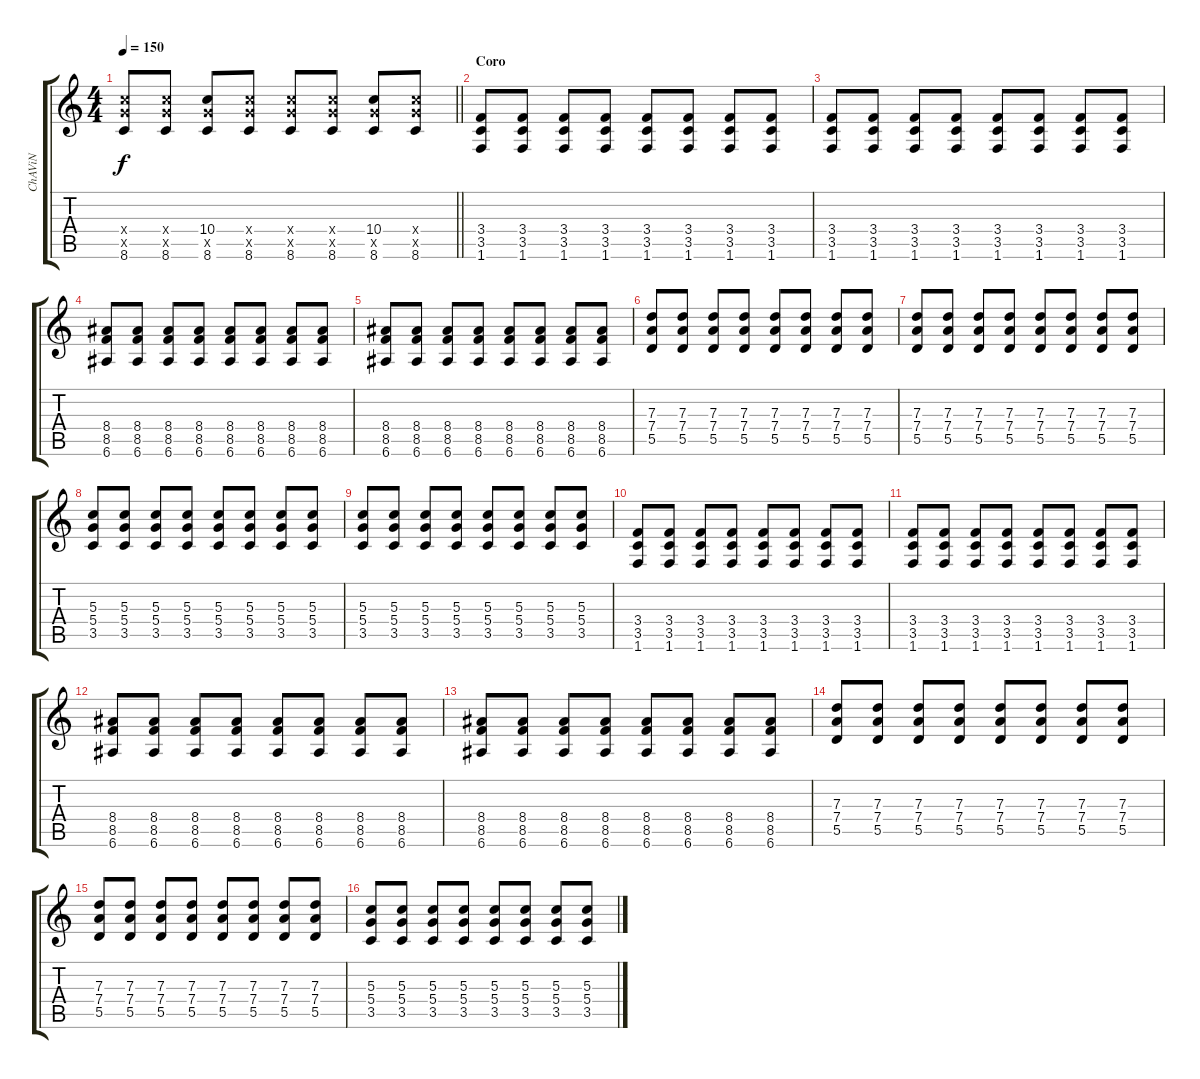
\track ("ChAViN" "ChAViN") {instrument distortionguitar}
\staff {score tabs}
\tuning (E4 B3 G3 D3 A2 E2) {hide}
\ts (4 4)
\tempo 150
\clef g2
\barLineRight lightlight
\ks c
(10.4{x} 10.5{x} 8.6).8{dy f} (10.4{x} 10.5{x} 8.6).8 (10.4 10.5{x} 8.6).8 (10.4{x} 10.5{x} 8.6).8 (10.4{x} 10.5{x} 8.6).8 (10.4{x} 10.5{x} 8.6).8 (10.4 10.5{x} 8.6).8 (10.4{x} 10.5{x} 8.6).8 |
\section ("" "Coro")
(3.4 3.5 1.6).8 (3.4 3.5 1.6).8 (3.4 3.5 1.6).8 (3.4 3.5 1.6).8 (3.4 3.5 1.6).8 (3.4 3.5 1.6).8 (3.4 3.5 1.6).8 (3.4 3.5 1.6).8 |
(3.4 3.5 1.6).8 (3.4 3.5 1.6).8 (3.4 3.5 1.6).8 (3.4 3.5 1.6).8 (3.4 3.5 1.6).8 (3.4 3.5 1.6).8 (3.4 3.5 1.6).8 (3.4 3.5 1.6).8 |
(8.4 8.5 6.6).8 (8.4 8.5 6.6).8 (8.4 8.5 6.6).8 (8.4 8.5 6.6).8 (8.4 8.5 6.6).8 (8.4 8.5 6.6).8 (8.4 8.5 6.6).8 (8.4 8.5 6.6).8 |
(8.4 8.5 6.6).8 (8.4 8.5 6.6).8 (8.4 8.5 6.6).8 (8.4 8.5 6.6).8 (8.4 8.5 6.6).8 (8.4 8.5 6.6).8 (8.4 8.5 6.6).8 (8.4 8.5 6.6).8 |
(7.3 7.4 5.5).8 (7.3 7.4 5.5).8 (7.3 7.4 5.5).8 (7.3 7.4 5.5).8 (7.3 7.4 5.5).8 (7.3 7.4 5.5).8 (7.3 7.4 5.5).8 (7.3 7.4 5.5).8 |
(7.3 7.4 5.5).8 (7.3 7.4 5.5).8 (7.3 7.4 5.5).8 (7.3 7.4 5.5).8 (7.3 7.4 5.5).8 (7.3 7.4 5.5).8 (7.3 7.4 5.5).8 (7.3 7.4 5.5).8 |
(5.3 5.4 3.5).8 (5.3 5.4 3.5).8 (5.3 5.4 3.5).8 (5.3 5.4 3.5).8 (5.3 5.4 3.5).8 (5.3 5.4 3.5).8 (5.3 5.4 3.5).8 (5.3 5.4 3.5).8 |
(5.3 5.4 3.5).8 (5.3 5.4 3.5).8 (5.3 5.4 3.5).8 (5.3 5.4 3.5).8 (5.3 5.4 3.5).8 (5.3 5.4 3.5).8 (5.3 5.4 3.5).8 (5.3 5.4 3.5).8 |
(3.4 3.5 1.6).8 (3.4 3.5 1.6).8 (3.4 3.5 1.6).8 (3.4 3.5 1.6).8 (3.4 3.5 1.6).8 (3.4 3.5 1.6).8 (3.4 3.5 1.6).8 (3.4 3.5 1.6).8 |
(3.4 3.5 1.6).8 (3.4 3.5 1.6).8 (3.4 3.5 1.6).8 (3.4 3.5 1.6).8 (3.4 3.5 1.6).8 (3.4 3.5 1.6).8 (3.4 3.5 1.6).8 (3.4 3.5 1.6).8 |
(8.4 8.5 6.6).8 (8.4 8.5 6.6).8 (8.4 8.5 6.6).8 (8.4 8.5 6.6).8 (8.4 8.5 6.6).8 (8.4 8.5 6.6).8 (8.4 8.5 6.6).8 (8.4 8.5 6.6).8 |
(8.4 8.5 6.6).8 (8.4 8.5 6.6).8 (8.4 8.5 6.6).8 (8.4 8.5 6.6).8 (8.4 8.5 6.6).8 (8.4 8.5 6.6).8 (8.4 8.5 6.6).8 (8.4 8.5 6.6).8 |
(7.3 7.4 5.5).8 (7.3 7.4 5.5).8 (7.3 7.4 5.5).8 (7.3 7.4 5.5).8 (7.3 7.4 5.5).8 (7.3 7.4 5.5).8 (7.3 7.4 5.5).8 (7.3 7.4 5.5).8 |
(7.3 7.4 5.5).8 (7.3 7.4 5.5).8 (7.3 7.4 5.5).8 (7.3 7.4 5.5).8 (7.3 7.4 5.5).8 (7.3 7.4 5.5).8 (7.3 7.4 5.5).8 (7.3 7.4 5.5).8 |
(5.3 5.4 3.5).8 (5.3 5.4 3.5).8 (5.3 5.4 3.5).8 (5.3 5.4 3.5).8 (5.3 5.4 3.5).8 (5.3 5.4 3.5).8 (5.3 5.4 3.5).8 (5.3 5.4 3.5).8
